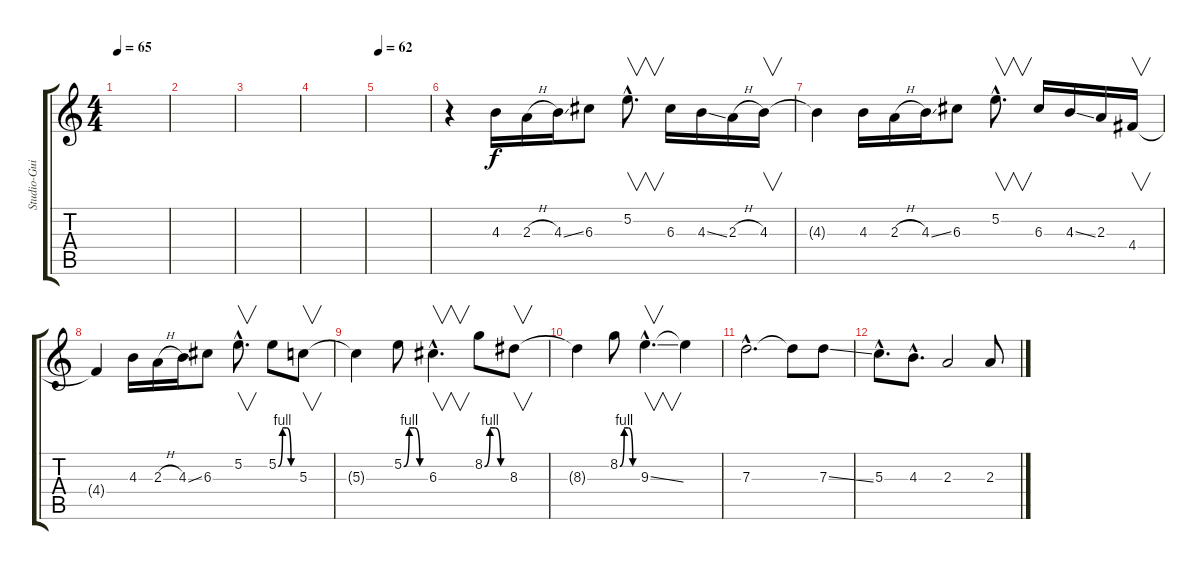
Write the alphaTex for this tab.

\track ("Studio-Guitar(Not played Live)" "Studio-Gui") {instrument electricguitarclean}
\staff {score tabs}
\tuning (E4 B3 G3 D3 A2 D2) {hide}
\ts (4 4)
\tempo 65
\clef g2
\ks c
|
|
|
|
\tempo 62
|
r.4 4.3.16 2.3{h}.16 4.3{ss}.16 6.3.8 5.2{hac}.8{v d} 6.3.16 4.3{ss}.16 2.3{h}.16 4.3.16{v} |
4.3{t}.4 4.3.16 2.3{h}.16 4.3{ss}.16 6.3.8 5.2{hac}.8{v d} 6.3.16 4.3{ss}.16 2.3.16 4.4.16{v} |
4.4{t}.4 4.3.16 2.3{h}.16 4.3{ss}.16 6.3.8 5.2{hac}.8{v d} 5.2{be (custom 0 0 15 4 30 4 45 0 60 0)}.8 5.3.8{v} |
5.3{t}.4 5.2{be (custom 0 0 15 4 30 4 45 0 60 0)}.8 6.3{hac}.4{v d} 8.2{be (custom 0 0 15 4 30 4 45 0 60 0)}.8 8.3.8{v} |
8.3{t}.4 8.2{be (custom 0 0 15 4 30 4 45 0 60 0)}.8 9.3{ss hac}.4{v d} 9.3{t}.4 |
7.3{hac}.2{d} 7.3{t}.8 7.3{ss}.8 |
5.3{hac}.8{d} 4.3{hac}.8{d} 2.3.2 2.3.8
